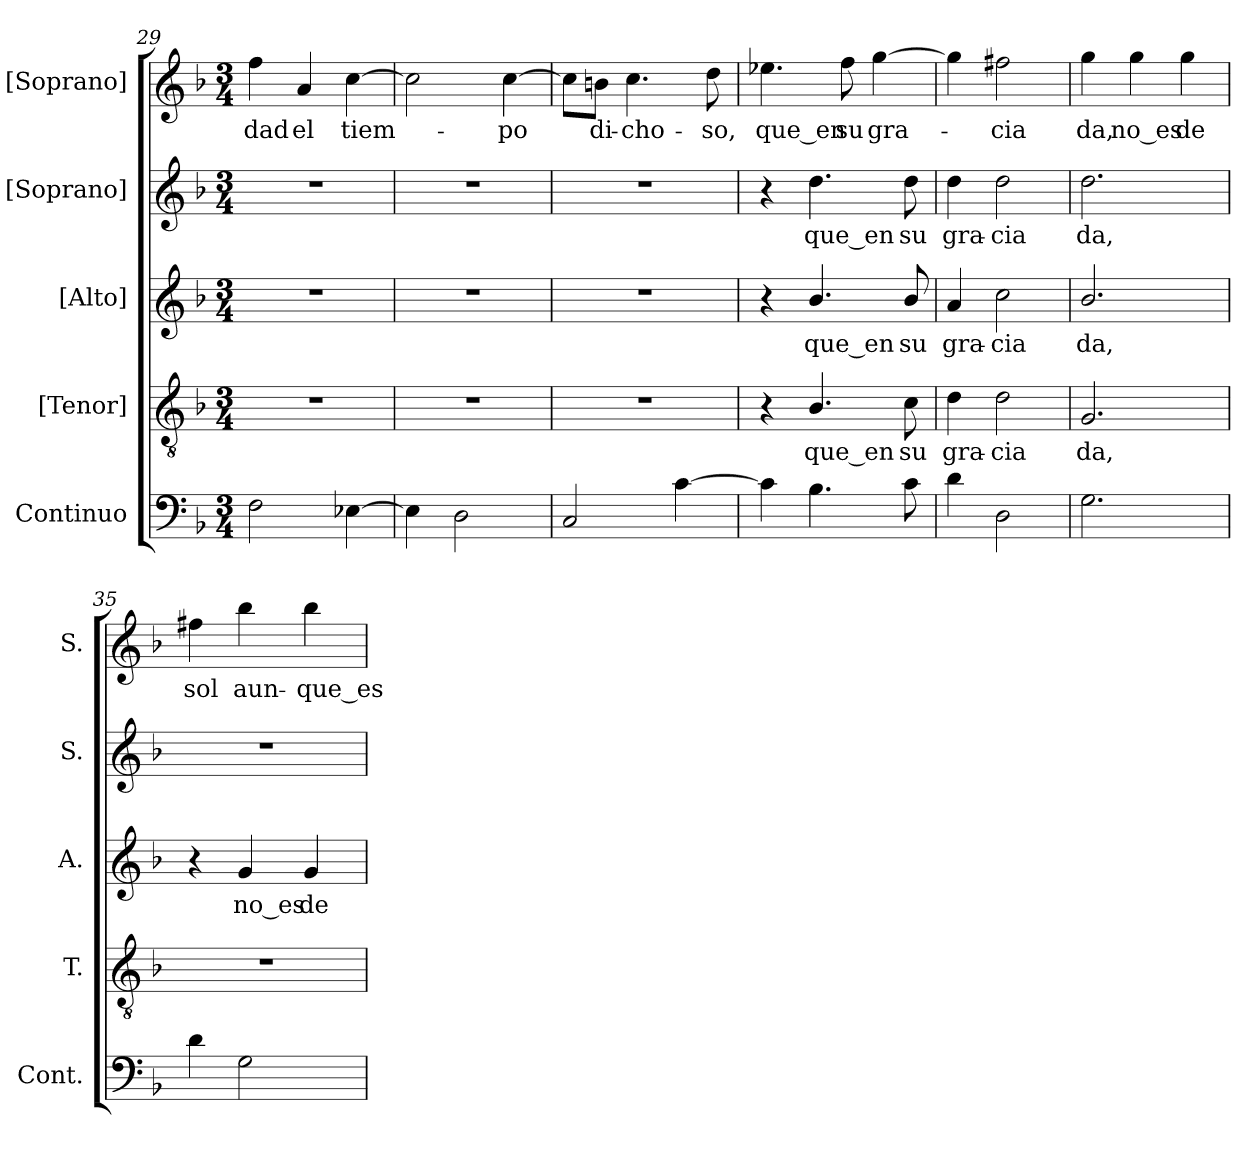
**kern	**kern	**text	**kern	**text	**kern	**text	**kern	**text
*part5	*part4	*part4	*part3	*part3	*part2	*part2	*part1	*part1
*staff5	*staff4	*staff4	*staff3	*staff3	*staff2	*staff2	*staff1	*staff1
*I"Continuo	*I"[Tenor]	*	*I"[Alto]	*	*I"[Soprano]	*	*I"[Soprano]	*
*I'Cont.	*I'T.	*	*I'A.	*	*I'S.	*	*I'S.	*
*clefF4	*clefGv2	*	*clefG2	*	*clefG2	*	*clefG2	*
*	*ITrd7c12	*	*	*	*	*	*	*
*k[b-]	*k[b-]	*	*k[b-]	*	*k[b-]	*	*k[b-]	*
*F:	*F:	*	*F:	*	*F:	*	*F:	*
*M3/4	*M3/4	*	*M3/4	*	*M3/4	*	*M3/4	*
=29	=29	=29	=29	=29	=29	=29	=29	=29
!	!LO:N:vis=1	!	!LO:N:vis=1	!	!LO:N:vis=1	!	!	!
!	!	!	!	!	!	!	!	!LO:LY:b:color=#000000
2Fi\	2.r	.	2.r	.	2.r	.	4ffi\	dad
!	!	!	!	!	!	!	!	!LO:LY:b:color=#000000
.	.	.	.	.	.	.	4ai/	el
!	!	!	!	!	!	!	!	!LO:LY:b:color=#000000
[4E-Xi\	.	.	.	.	.	.	[4cci\	tiem-
=30	=30	=30	=30	=30	=30	=30	=30	=30
!	!LO:N:vis=1	!	!LO:N:vis=1	!	!LO:N:vis=1	!	!	!
4E-i\]	2.r	.	2.r	.	2.r	.	2cci\]	.
2Di\	.	.	.	.	.	.	.	.
!	!	!	!	!	!	!	!	!LO:LY:b:color=#000000
.	.	.	.	.	.	.	[4cci\	-po
=31	=31	=31	=31	=31	=31	=31	=31	=31
!	!LO:N:vis=1	!	!LO:N:vis=1	!	!LO:N:vis=1	!	!	!
2Ci/	2.r	.	2.r	.	2.r	.	8cci\L]	.
!	!	!	!	!	!	!	!	!LO:LY:b:color=#000000
.	.	.	.	.	.	.	8bni\J	di-
!	!	!	!	!	!	!	!	!LO:LY:b:color=#000000
.	.	.	.	.	.	.	4.cci\	-cho-
[4ci\	.	.	.	.	.	.	.	.
!	!	!	!	!	!	!	!	!LO:LY:b:color=#000000
.	.	.	.	.	.	.	8ddi\	-so,
!!LO:LB:g=z
=32	=32	=32	=32	=32	=32	=32	=32	=32
!	!	!	!	!	!	!	!	!LO:LY:b:color=#000000
4ci\]	4r	.	4r	.	4r	.	4.ee-Xi\	que_en
!	!	!LO:LY:b:color=#000000	!	!	!	!	!	!
!	!	!	!	!LO:LY:b:color=#000000	!	!	!	!
!	!	!	!	!	!	!LO:LY:b:color=#000000	!	!
4.B-i\	4.BB-i/	que_en	4.b-i/	que_en	4.ddi\	que_en	.	.
!	!	!	!	!	!	!	!	!LO:LY:b:color=#000000
.	.	.	.	.	.	.	8ffi\	su
!	!	!	!	!	!	!	!	!LO:LY:b:color=#000000
.	.	.	.	.	.	.	[4ggi\	gra-
!	!	!LO:LY:b:color=#000000	!	!	!	!	!	!
!	!	!	!	!LO:LY:b:color=#000000	!	!	!	!
!	!	!	!	!	!	!LO:LY:b:color=#000000	!	!
8ci\	8Ci\	su	8b-i/	su	8ddi\	su	.	.
=33	=33	=33	=33	=33	=33	=33	=33	=33
!	!	!LO:LY:b:color=#000000	!	!	!	!	!	!
!	!	!	!	!LO:LY:b:color=#000000	!	!	!	!
!	!	!	!	!	!	!LO:LY:b:color=#000000	!	!
4di\	4Di\	gra-	4ai/	gra-	4ddi\	gra-	4ggi\]	.
!	!	!LO:LY:b:color=#000000	!	!	!	!	!	!
!	!	!	!	!LO:LY:b:color=#000000	!	!	!	!
!	!	!	!	!	!	!LO:LY:b:color=#000000	!	!
!	!	!	!	!	!	!	!	!LO:LY:b:color=#000000
2Di\	2Di\	-cia	2cci\	-cia	2ddi\	-cia	2ff#Xi\	-cia
=34	=34	=34	=34	=34	=34	=34	=34	=34
!	!	!LO:LY:b:color=#000000	!	!	!	!	!	!
!	!	!	!	!LO:LY:b:color=#000000	!	!	!	!
!	!	!	!	!	!	!LO:LY:b:color=#000000	!	!
!	!	!	!	!	!	!	!	!LO:LY:b:color=#000000
2.Gi\	2.GGi/	da,	2.b-i/	da,	2.ddi\	da,	4ggi\	da,
!	!	!	!	!	!	!	!	!LO:LY:b:color=#000000
.	.	.	.	.	.	.	4ggi\	no_es
!	!	!	!	!	!	!	!	!LO:LY:b:color=#000000
.	.	.	.	.	.	.	4ggi\	de
=35	=35	=35	=35	=35	=35	=35	=35	=35
!	!LO:N:vis=1	!	!	!	!LO:N:vis=1	!	!	!
!	!	!	!	!	!	!	!	!LO:LY:b:color=#000000
4di\	2.r	.	4r	.	2.r	.	4ff#Xi\	sol
!	!	!	!	!LO:LY:b:color=#000000	!	!	!	!
!	!	!	!	!	!	!	!	!LO:LY:b:color=#000000
2Gi\	.	.	4gi/	no_es	.	.	4bb-i\	aun-
!	!	!	!	!LO:LY:b:color=#000000	!	!	!	!
!	!	!	!	!	!	!	!	!LO:LY:b:color=#000000
.	.	.	4gi/	de	.	.	4bb-i\	-que_es
=	=	=	=	=	=	=	=	=
*-	*-	*-	*-	*-	*-	*-	*-	*-
